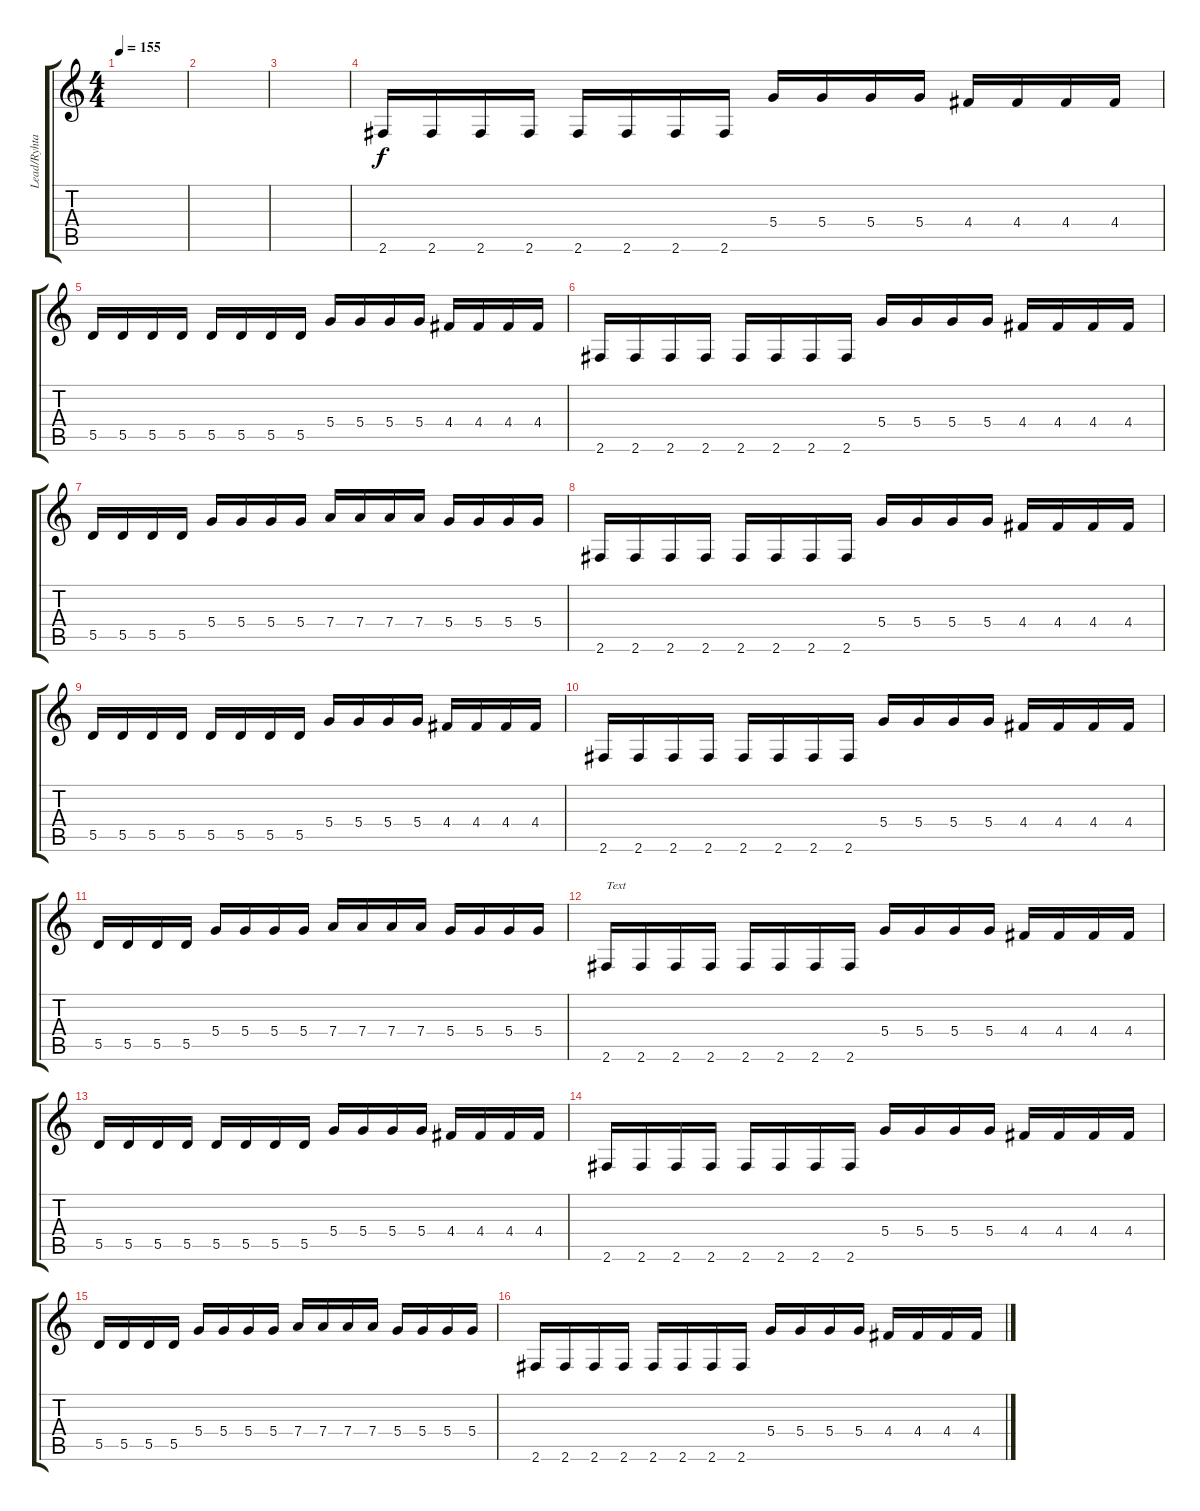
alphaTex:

\track ("Lead/Ryhtam" "Lead/Ryhta") {instrument distortionguitar}
\staff {score tabs}
\tuning (E4 B3 G3 D3 A2 E2) {hide}
\ts (4 4)
\tempo 155
\clef g2
\ks c
|
|
|
2.6.16 2.6.16 2.6.16 2.6.16 2.6.16 2.6.16 2.6.16 2.6.16 5.4.16 5.4.16 5.4.16 5.4.16 4.4.16 4.4.16 4.4.16 4.4.16 |
5.5.16 5.5.16 5.5.16 5.5.16 5.5.16 5.5.16 5.5.16 5.5.16 5.4.16 5.4.16 5.4.16 5.4.16 4.4.16 4.4.16 4.4.16 4.4.16 |
2.6.16 2.6.16 2.6.16 2.6.16 2.6.16 2.6.16 2.6.16 2.6.16 5.4.16 5.4.16 5.4.16 5.4.16 4.4.16 4.4.16 4.4.16 4.4.16 |
5.5.16 5.5.16 5.5.16 5.5.16 5.4.16 5.4.16 5.4.16 5.4.16 7.4.16 7.4.16 7.4.16 7.4.16 5.4.16 5.4.16 5.4.16 5.4.16 |
2.6.16 2.6.16 2.6.16 2.6.16 2.6.16 2.6.16 2.6.16 2.6.16 5.4.16 5.4.16 5.4.16 5.4.16 4.4.16 4.4.16 4.4.16 4.4.16 |
5.5.16 5.5.16 5.5.16 5.5.16 5.5.16 5.5.16 5.5.16 5.5.16 5.4.16 5.4.16 5.4.16 5.4.16 4.4.16 4.4.16 4.4.16 4.4.16 |
2.6.16 2.6.16 2.6.16 2.6.16 2.6.16 2.6.16 2.6.16 2.6.16 5.4.16 5.4.16 5.4.16 5.4.16 4.4.16 4.4.16 4.4.16 4.4.16 |
5.5.16 5.5.16 5.5.16 5.5.16 5.4.16 5.4.16 5.4.16 5.4.16 7.4.16 7.4.16 7.4.16 7.4.16 5.4.16 5.4.16 5.4.16 5.4.16 |
2.6.16{txt "Text"} 2.6.16 2.6.16 2.6.16 2.6.16 2.6.16 2.6.16 2.6.16 5.4.16 5.4.16 5.4.16 5.4.16 4.4.16 4.4.16 4.4.16 4.4.16 |
5.5.16 5.5.16 5.5.16 5.5.16 5.5.16 5.5.16 5.5.16 5.5.16 5.4.16 5.4.16 5.4.16 5.4.16 4.4.16 4.4.16 4.4.16 4.4.16 |
2.6.16 2.6.16 2.6.16 2.6.16 2.6.16 2.6.16 2.6.16 2.6.16 5.4.16 5.4.16 5.4.16 5.4.16 4.4.16 4.4.16 4.4.16 4.4.16 |
5.5.16 5.5.16 5.5.16 5.5.16 5.4.16 5.4.16 5.4.16 5.4.16 7.4.16 7.4.16 7.4.16 7.4.16 5.4.16 5.4.16 5.4.16 5.4.16 |
2.6.16 2.6.16 2.6.16 2.6.16 2.6.16 2.6.16 2.6.16 2.6.16 5.4.16 5.4.16 5.4.16 5.4.16 4.4.16 4.4.16 4.4.16 4.4.16
